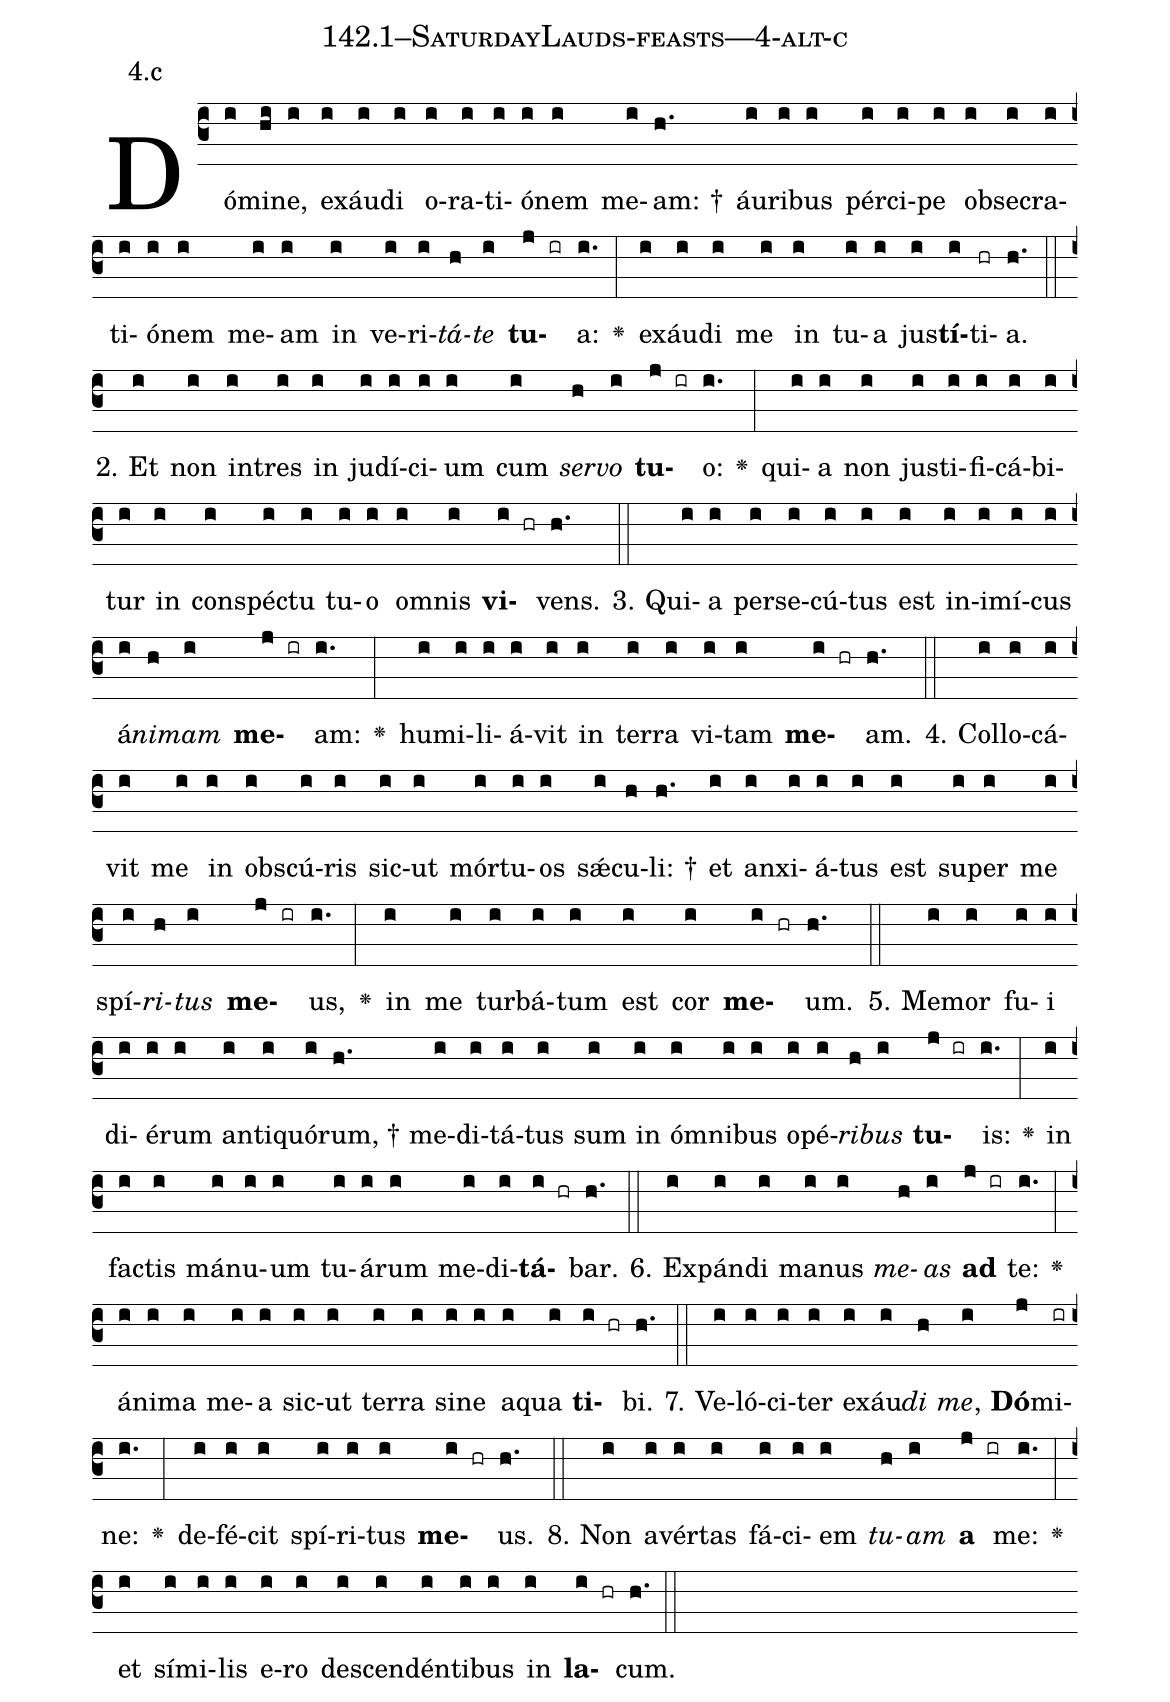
name: 142.1--SaturdayLauds-feasts---4-alt-c;
annotation: 4.c;
%%
(c3)Dó(i)mi(hi)ne,(i) ex(i)áu(i)di(i) o(i)ra(i)ti(i)ó(i)nem(i) me(i)am: †(h.) áu(i)ri(i)bus(i) pér(i)ci(i)pe(i) ob(i)se(i)cra(i)ti(i)ó(i)nem(i) me(i)am(i) in(i) ve(i)ri(i)<i>tá</i>(h)<i>te</i>(i) <b>tu</b>(j ir)a:(i.) <v>\greheightstar</v>(:) ex(i)áu(i)di(i) me(i) in(i) tu(i)a(i) jus(i)<b>tí</b>(i)ti(hr)a.(h.) (::)
2. Et(i) non(i) in(i)tres(i) in(i) ju(i)dí(i)ci(i)um(i) cum(i) <i>ser</i>(h)<i>vo</i>(i) <b>tu</b>(j ir)o:(i.) <v>\greheightstar</v>(:) qui(i)a(i) non(i) jus(i)ti(i)fi(i)cá(i)bi(i)tur(i) in(i) con(i)spéc(i)tu(i) tu(i)o(i) om(i)nis(i) <b>vi</b>(i hr)vens.(h.) (::)
3. Qui(i)a(i) per(i)se(i)cú(i)tus(i) est(i) in(i)i(i)mí(i)cus(i) á(i)<i>ni</i>(h)<i>mam</i>(i) <b>me</b>(j ir)am:(i.) <v>\greheightstar</v>(:) hu(i)mi(i)li(i)á(i)vit(i) in(i) ter(i)ra(i) vi(i)tam(i) <b>me</b>(i hr)am.(h.) (::)
4. Col(i)lo(i)cá(i)vit(i) me(i) in(i) obs(i)cú(i)ris(i) sic(i)ut(i) mór(i)tu(i)os(i) sǽ(i)cu(h)li: †(h.) et(i) an(i)xi(i)á(i)tus(i) est(i) su(i)per(i) me(i) spí(i)<i>ri</i>(h)<i>tus</i>(i) <b>me</b>(j ir)us,(i.) <v>\greheightstar</v>(:) in(i) me(i) tur(i)bá(i)tum(i) est(i) cor(i) <b>me</b>(i hr)um.(h.) (::)
5. Me(i)mor(i) fu(i)i(i) di(i)é(i)rum(i) an(i)ti(i)quó(i)rum, †(h.) me(i)di(i)tá(i)tus(i) sum(i) in(i) óm(i)ni(i)bus(i) o(i)pé(i)<i>ri</i>(h)<i>bus</i>(i) <b>tu</b>(j ir)is:(i.) <v>\greheightstar</v>(:) in(i) fac(i)tis(i) má(i)nu(i)um(i) tu(i)á(i)rum(i) me(i)di(i)<b>tá</b>(i hr)bar.(h.) (::)
6. Ex(i)pán(i)di(i) ma(i)nus(i) <i>me</i>(h)<i>as</i>(i) <b>ad</b>(j ir) te:(i.) <v>\greheightstar</v>(:) á(i)ni(i)ma(i) me(i)a(i) sic(i)ut(i) ter(i)ra(i) si(i)ne(i) a(i)qua(i) <b>ti</b>(i hr)bi.(h.) (::)
7. Ve(i)ló(i)ci(i)ter(i) ex(i)áu(i)<i>di</i>(h) <i>me</i>,(i) <b>Dó</b>(j)mi(ir)ne:(i.) <v>\greheightstar</v>(:) de(i)fé(i)cit(i) spí(i)ri(i)tus(i) <b>me</b>(i hr)us.(h.) (::)
8. Non(i) a(i)vér(i)tas(i) fá(i)ci(i)em(i) <i>tu</i>(h)<i>am</i>(i) <b>a</b>(j ir) me:(i.) <v>\greheightstar</v>(:) et(i) sí(i)mi(i)lis(i) e(i)ro(i) de(i)scen(i)dén(i)ti(i)bus(i) in(i) <b>la</b>(i hr)cum.(h.) (::)
